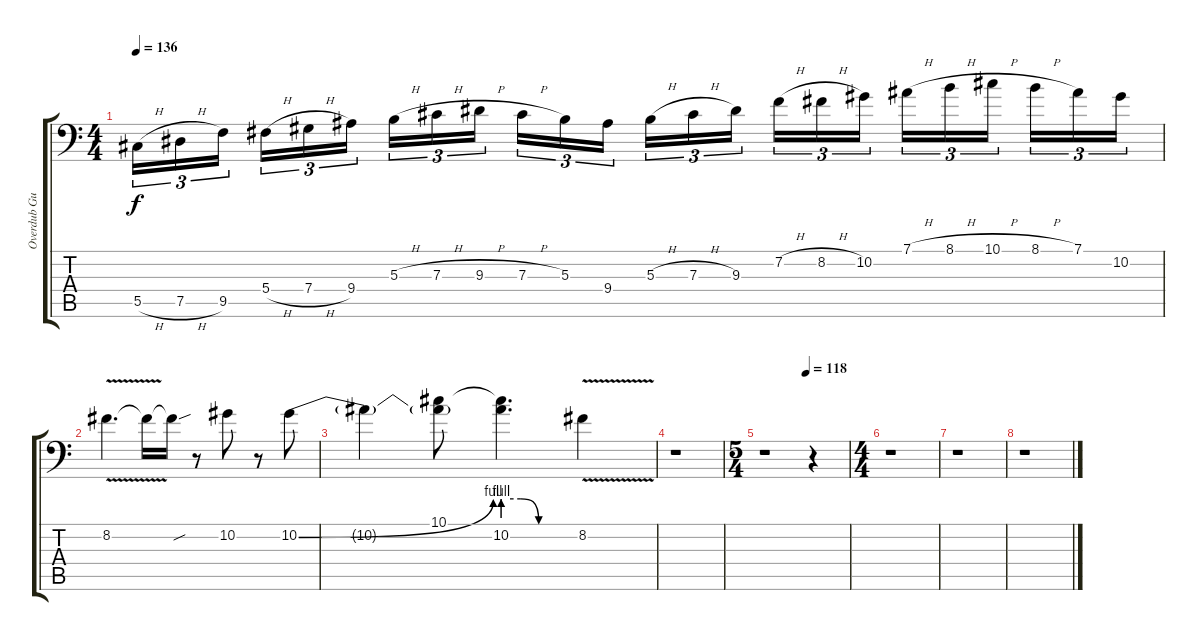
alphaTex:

\track ("Overdub Guitars" "Overdub Gu") {instrument overdrivenguitar}
\staff {score tabs}
\tuning (Eb3 Bb2 Gb2 Db2 Ab1 Eb1) {hide}
\ts (4 4)
\tempo 136
\clef f4
\ks c
5.5{h}.16{tu (3 2) dy f} 7.5{h}.16{tu (3 2)} 9.5.16{tu (3 2) beam splitsecondary} 5.4{h}.16{tu (3 2)} 7.4{h}.16{tu (3 2)} 9.4.16{tu (3 2)} 5.3{h}.16{tu (3 2)} 7.3{h}.16{tu (3 2)} 9.3{h}.16{tu (3 2) beam splitsecondary} 7.3{h}.16{tu (3 2)} 5.3.16{tu (3 2)} 9.4.16{tu (3 2)} 5.3{h}.16{tu (3 2)} 7.3{h}.16{tu (3 2)} 9.3.16{tu (3 2) beam splitsecondary} 7.2{h}.16{tu (3 2)} 8.2{h}.16{tu (3 2)} 10.2.16{tu (3 2)} 7.1{h}.16{tu (3 2)} 8.1{h}.16{tu (3 2)} 10.1{h}.16{tu (3 2) beam splitsecondary} 8.1{h}.16{tu (3 2)} 7.1.16{tu (3 2)} 10.2.16{tu (3 2)} |
8.2{v}.4{d} 8.2{t}.16 8.2{sou t}.16 r.8 10.2.8 r.8 10.2{be (bend 0 0 60 4)}.8 |
10.2{t}.4 (10.1 10.2{t}).8 (10.1{t} 10.2{be (custom 0 4 15 4 30 0 60 0)}).4{d} 8.2{v}.4 |
r.1 |
\ts (5 4)
\tempo (118 0.5)
r.1 r.4 |
\ts (4 4)
r.1 |
r.1 |
r.1
